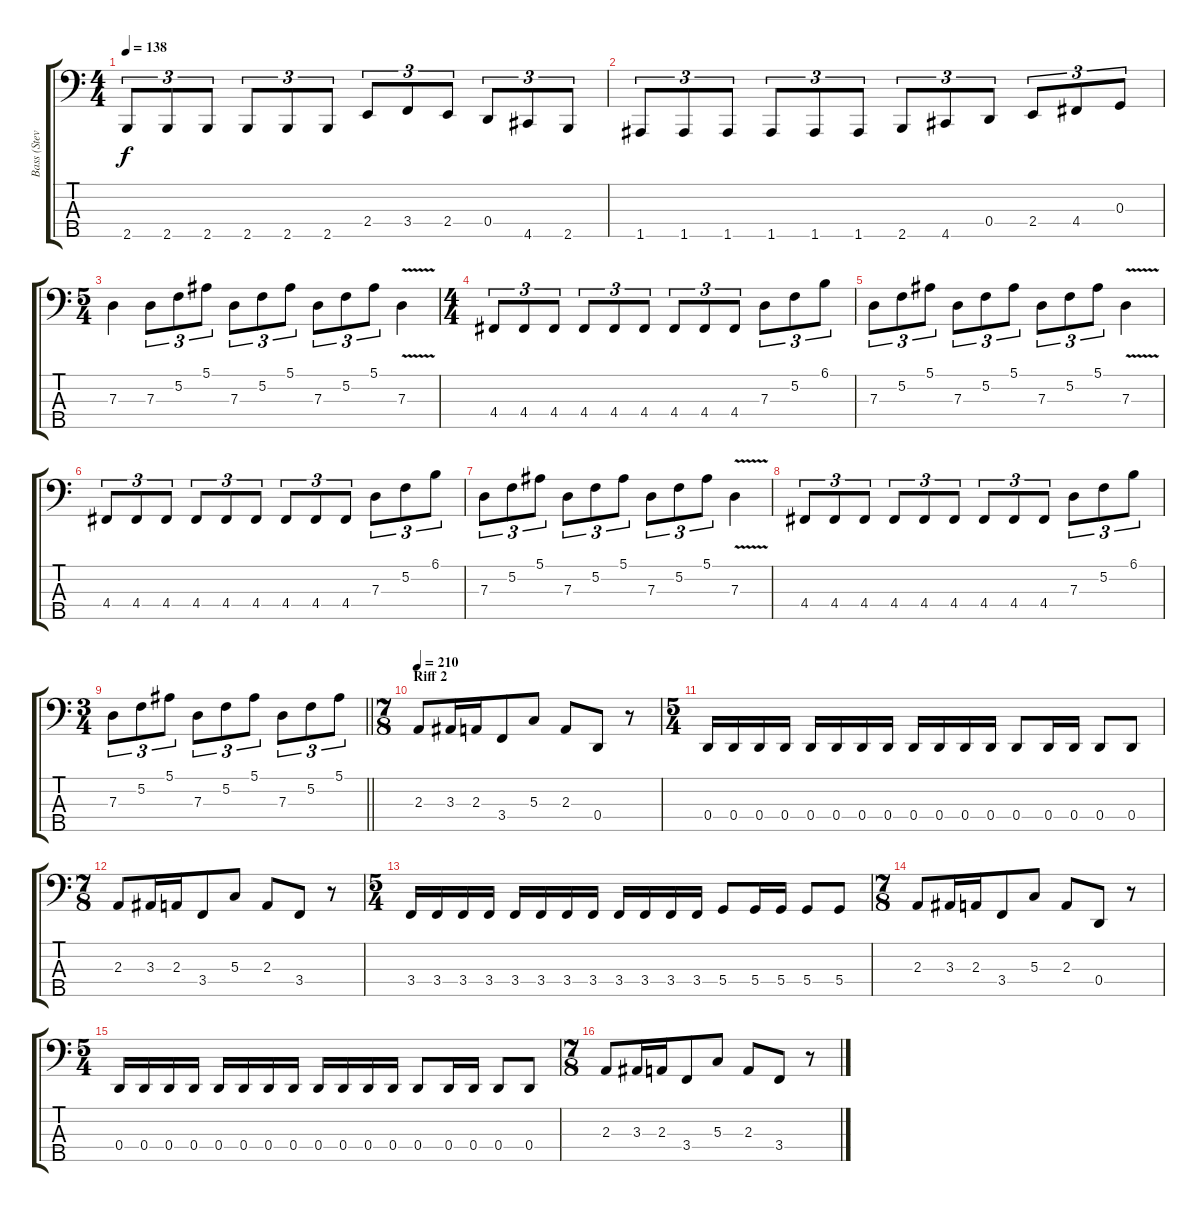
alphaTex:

\track ("Bass (Steve DiGiorgio)" "Bass (Stev") {instrument electricbassfinger}
\staff {score tabs}
\tuning (F2 C2 G1 D1 A0) {hide}
\ts (4 4)
\tempo 138
\clef f4
\ks c
2.5.8{tu (3 2) dy f} 2.5.8{tu (3 2)} 2.5.8{tu (3 2)} 2.5.8{tu (3 2)} 2.5.8{tu (3 2)} 2.5.8{tu (3 2)} 2.4.8{tu (3 2)} 3.4.8{tu (3 2)} 2.4.8{tu (3 2)} 0.4.8{tu (3 2)} 4.5.8{tu (3 2)} 2.5.8{tu (3 2)} |
1.5.8{tu (3 2)} 1.5.8{tu (3 2)} 1.5.8{tu (3 2)} 1.5.8{tu (3 2)} 1.5.8{tu (3 2)} 1.5.8{tu (3 2)} 2.5.8{tu (3 2)} 4.5.8{tu (3 2)} 0.4.8{tu (3 2)} 2.4.8{tu (3 2)} 4.4.8{tu (3 2)} 0.3.8{tu (3 2)} |
\ts (5 4)
7.3.4 7.3.8{tu (3 2)} 5.2.8{tu (3 2)} 5.1.8{tu (3 2)} 7.3.8{tu (3 2)} 5.2.8{tu (3 2)} 5.1.8{tu (3 2)} 7.3.8{tu (3 2)} 5.2.8{tu (3 2)} 5.1.8{tu (3 2)} 7.3{v}.4 |
\ts (4 4)
4.4.8{tu (3 2)} 4.4.8{tu (3 2)} 4.4.8{tu (3 2)} 4.4.8{tu (3 2)} 4.4.8{tu (3 2)} 4.4.8{tu (3 2)} 4.4.8{tu (3 2)} 4.4.8{tu (3 2)} 4.4.8{tu (3 2)} 7.3.8{tu (3 2)} 5.2.8{tu (3 2)} 6.1.8{tu (3 2)} |
7.3.8{tu (3 2)} 5.2.8{tu (3 2)} 5.1.8{tu (3 2)} 7.3.8{tu (3 2)} 5.2.8{tu (3 2)} 5.1.8{tu (3 2)} 7.3.8{tu (3 2)} 5.2.8{tu (3 2)} 5.1.8{tu (3 2)} 7.3{v}.4 |
4.4.8{tu (3 2)} 4.4.8{tu (3 2)} 4.4.8{tu (3 2)} 4.4.8{tu (3 2)} 4.4.8{tu (3 2)} 4.4.8{tu (3 2)} 4.4.8{tu (3 2)} 4.4.8{tu (3 2)} 4.4.8{tu (3 2)} 7.3.8{tu (3 2)} 5.2.8{tu (3 2)} 6.1.8{tu (3 2)} |
7.3.8{tu (3 2)} 5.2.8{tu (3 2)} 5.1.8{tu (3 2)} 7.3.8{tu (3 2)} 5.2.8{tu (3 2)} 5.1.8{tu (3 2)} 7.3.8{tu (3 2)} 5.2.8{tu (3 2)} 5.1.8{tu (3 2)} 7.3{v}.4 |
4.4.8{tu (3 2)} 4.4.8{tu (3 2)} 4.4.8{tu (3 2)} 4.4.8{tu (3 2)} 4.4.8{tu (3 2)} 4.4.8{tu (3 2)} 4.4.8{tu (3 2)} 4.4.8{tu (3 2)} 4.4.8{tu (3 2)} 7.3.8{tu (3 2)} 5.2.8{tu (3 2)} 6.1.8{tu (3 2)} |
\ts (3 4)
\barLineRight lightlight
7.3.8{tu (3 2)} 5.2.8{tu (3 2)} 5.1.8{tu (3 2)} 7.3.8{tu (3 2)} 5.2.8{tu (3 2)} 5.1.8{tu (3 2)} 7.3.8{tu (3 2)} 5.2.8{tu (3 2)} 5.1.8{tu (3 2)} |
\ts (7 8)
\section ("" "Riff 2")
\tempo 210
2.3.8 3.3.16 2.3.16 3.4.8 5.3.8 2.3.8 0.4.8 r.8 |
\ts (5 4)
0.4.16 0.4.16 0.4.16 0.4.16 0.4.16 0.4.16 0.4.16 0.4.16 0.4.16 0.4.16 0.4.16 0.4.16 0.4.8 0.4.16 0.4.16 0.4.8 0.4.8 |
\ts (7 8)
2.3.8 3.3.16 2.3.16 3.4.8 5.3.8 2.3.8 3.4.8 r.8 |
\ts (5 4)
3.4.16 3.4.16 3.4.16 3.4.16 3.4.16 3.4.16 3.4.16 3.4.16 3.4.16 3.4.16 3.4.16 3.4.16 5.4.8 5.4.16 5.4.16 5.4.8 5.4.8 |
\ts (7 8)
2.3.8 3.3.16 2.3.16 3.4.8 5.3.8 2.3.8 0.4.8 r.8 |
\ts (5 4)
0.4.16 0.4.16 0.4.16 0.4.16 0.4.16 0.4.16 0.4.16 0.4.16 0.4.16 0.4.16 0.4.16 0.4.16 0.4.8 0.4.16 0.4.16 0.4.8 0.4.8 |
\ts (7 8)
2.3.8 3.3.16 2.3.16 3.4.8 5.3.8 2.3.8 3.4.8 r.8
